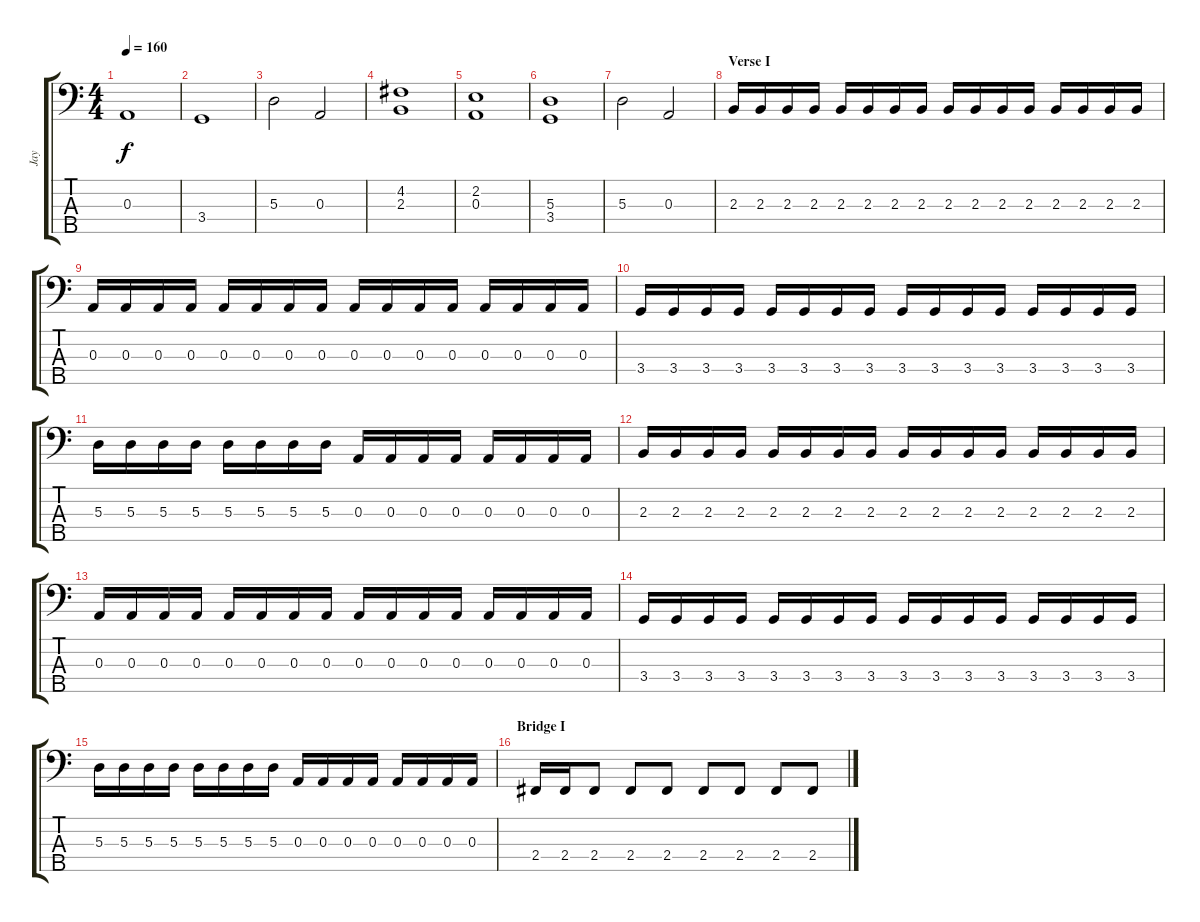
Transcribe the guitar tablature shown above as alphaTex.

\track ("Jay" "Jay") {instrument electricbasspick}
\staff {score tabs}
\tuning (G2 D2 A1 E1 B0) {hide}
\ts (4 4)
\tempo 160
\clef f4
\ks c
0.3.1{dy f} |
3.4.1 |
5.3.2 0.3.2 |
(4.2 2.3).1 |
(2.2 0.3).1 |
(5.3 3.4).1 |
5.3.2 0.3.2 |
\section ("" "Verse I")
2.3.16 2.3.16 2.3.16 2.3.16 2.3.16 2.3.16 2.3.16 2.3.16 2.3.16 2.3.16 2.3.16 2.3.16 2.3.16 2.3.16 2.3.16 2.3.16 |
0.3.16 0.3.16 0.3.16 0.3.16 0.3.16 0.3.16 0.3.16 0.3.16 0.3.16 0.3.16 0.3.16 0.3.16 0.3.16 0.3.16 0.3.16 0.3.16 |
3.4.16 3.4.16 3.4.16 3.4.16 3.4.16 3.4.16 3.4.16 3.4.16 3.4.16 3.4.16 3.4.16 3.4.16 3.4.16 3.4.16 3.4.16 3.4.16 |
5.3.16 5.3.16 5.3.16 5.3.16 5.3.16 5.3.16 5.3.16 5.3.16 0.3.16 0.3.16 0.3.16 0.3.16 0.3.16 0.3.16 0.3.16 0.3.16 |
2.3.16 2.3.16 2.3.16 2.3.16 2.3.16 2.3.16 2.3.16 2.3.16 2.3.16 2.3.16 2.3.16 2.3.16 2.3.16 2.3.16 2.3.16 2.3.16 |
0.3.16 0.3.16 0.3.16 0.3.16 0.3.16 0.3.16 0.3.16 0.3.16 0.3.16 0.3.16 0.3.16 0.3.16 0.3.16 0.3.16 0.3.16 0.3.16 |
3.4.16 3.4.16 3.4.16 3.4.16 3.4.16 3.4.16 3.4.16 3.4.16 3.4.16 3.4.16 3.4.16 3.4.16 3.4.16 3.4.16 3.4.16 3.4.16 |
5.3.16 5.3.16 5.3.16 5.3.16 5.3.16 5.3.16 5.3.16 5.3.16 0.3.16 0.3.16 0.3.16 0.3.16 0.3.16 0.3.16 0.3.16 0.3.16 |
\section ("" "Bridge I")
2.4.16 2.4.16 2.4.8 2.4.8 2.4.8 2.4.8 2.4.8 2.4.8 2.4.8
